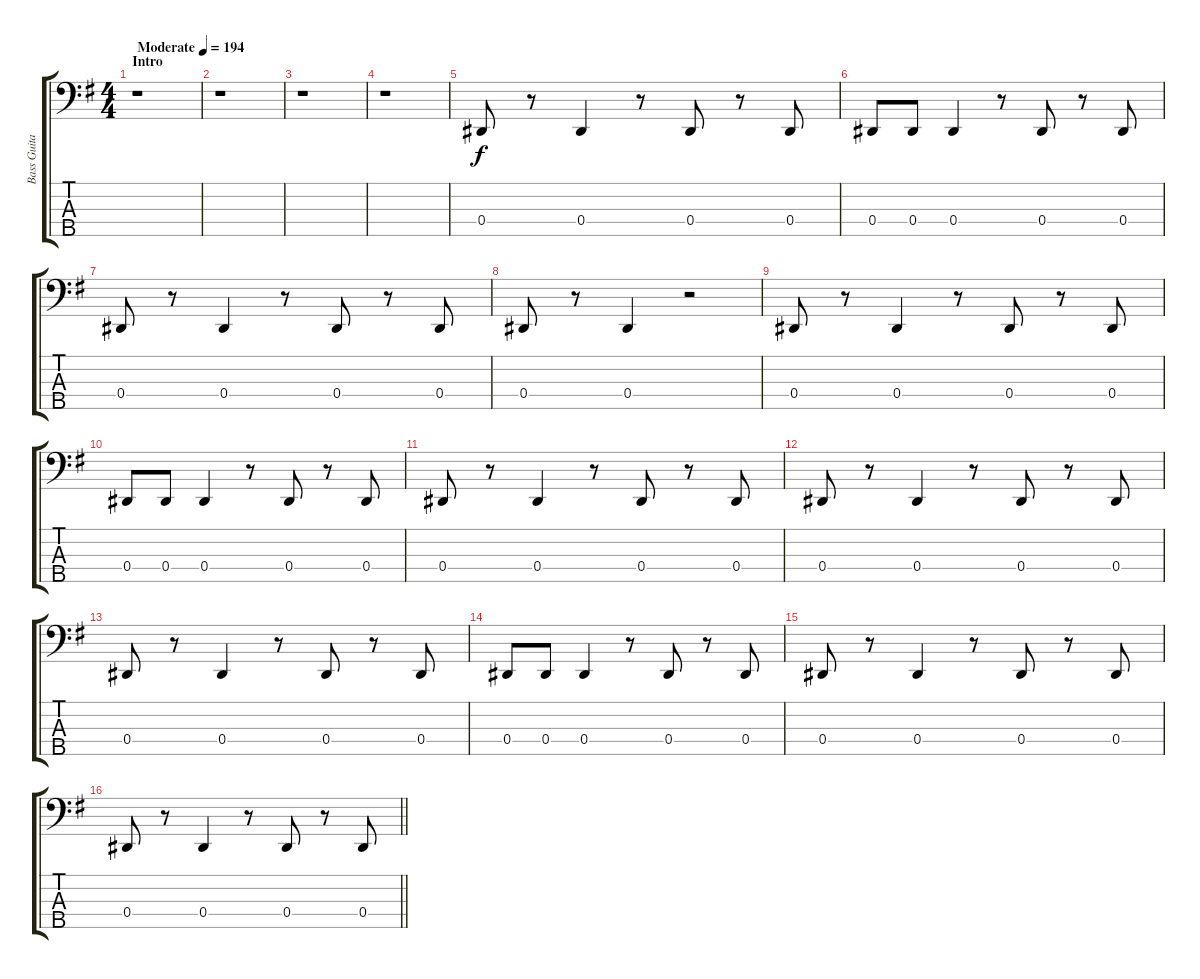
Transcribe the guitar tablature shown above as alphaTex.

\track ("Bass Guitar" "Bass Guita") {instrument electricbassfinger}
\staff {score tabs}
\tuning (Gb2 Db2 Ab1 Eb1 Bb0) {hide}
\ts (4 4)
\section ("" "Intro")
\tempo (194 "Moderate")
\clef f4
\ks g
r.1{dy f instrument electricbassfinger} |
r.1 |
r.1 |
r.1 |
0.4.8 r.8 0.4.4 r.8 0.4.8 r.8 0.4.8 |
0.4.8 0.4.8 0.4.4 r.8 0.4.8 r.8 0.4.8 |
0.4.8 r.8 0.4.4 r.8 0.4.8 r.8 0.4.8 |
0.4.8 r.8 0.4.4 r.2 |
0.4.8 r.8 0.4.4 r.8 0.4.8 r.8 0.4.8 |
0.4.8 0.4.8 0.4.4 r.8 0.4.8 r.8 0.4.8 |
0.4.8 r.8 0.4.4 r.8 0.4.8 r.8 0.4.8 |
0.4.8 r.8 0.4.4 r.8 0.4.8 r.8 0.4.8 |
0.4.8 r.8 0.4.4 r.8 0.4.8 r.8 0.4.8 |
0.4.8 0.4.8 0.4.4 r.8 0.4.8 r.8 0.4.8 |
0.4.8 r.8 0.4.4 r.8 0.4.8 r.8 0.4.8 |
\barLineRight lightlight
0.4.8 r.8 0.4.4 r.8 0.4.8 r.8 0.4.8
